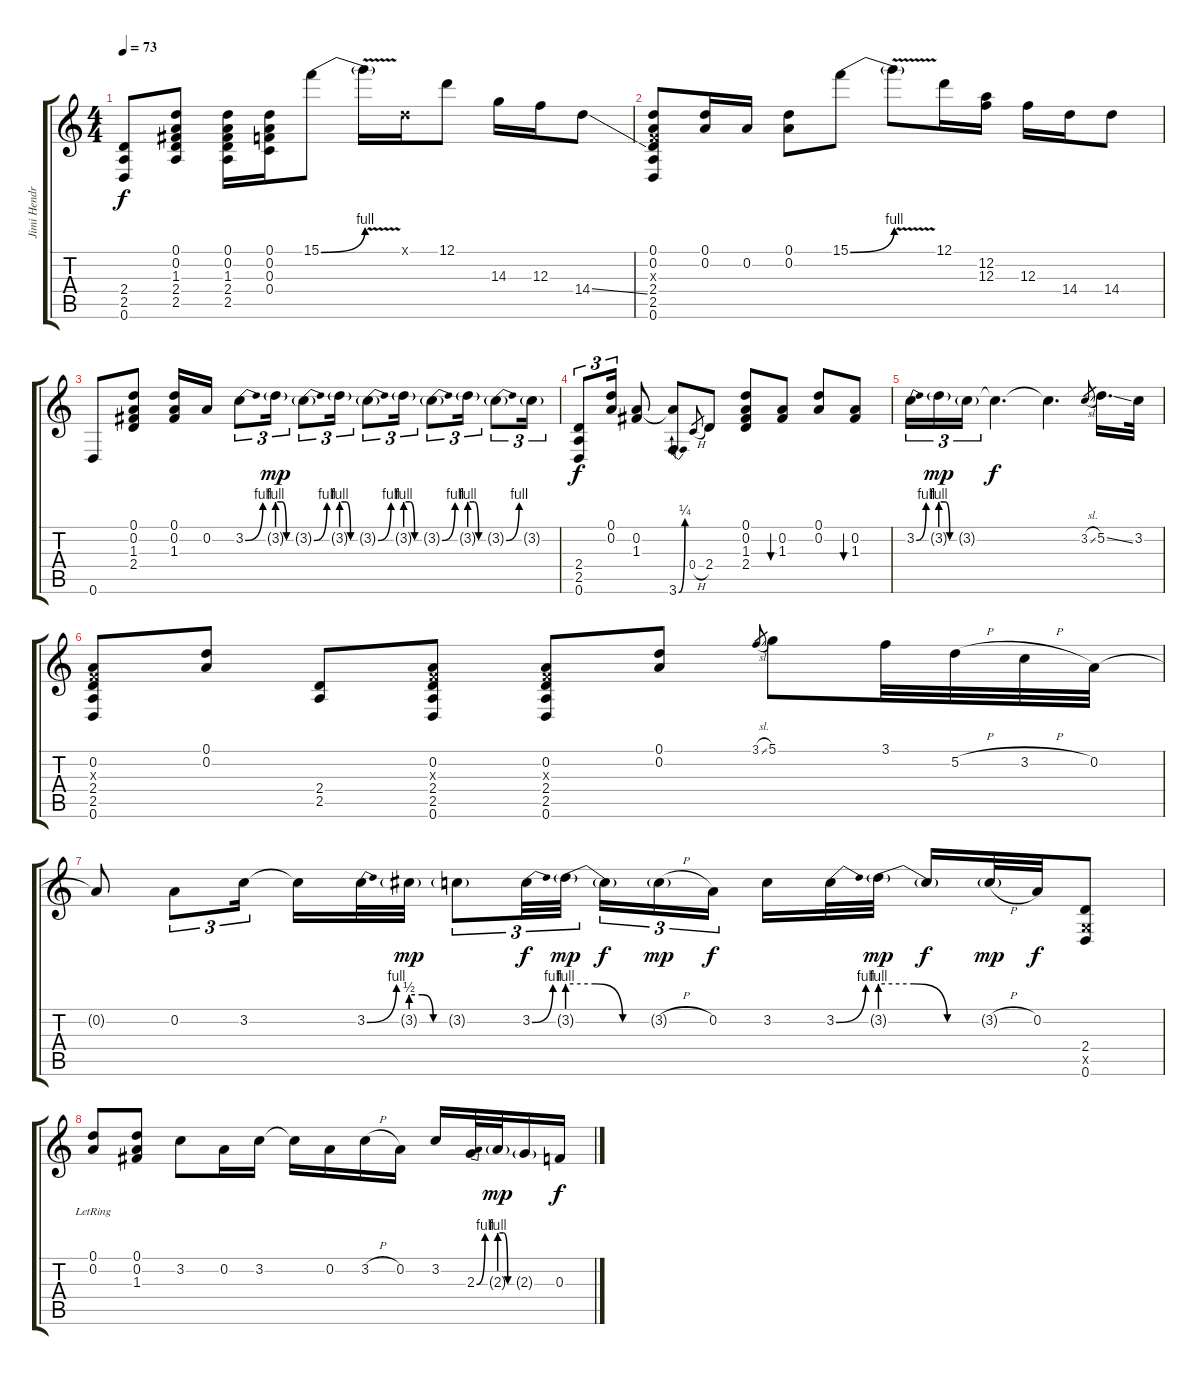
\track ("Jimi Hendrix" "Jimi Hendr") {instrument overdrivenguitar}
\staff {score tabs}
\tuning (D4 A3 F3 C3 G2 D2) {hide}
\ts (4 4)
\tempo 73
\clef g2
\ks c
(2.4 2.5 0.6).8{dy f} (0.1 0.2 1.3 2.4 2.5).8 (0.1 0.2 1.3 2.4 2.5).16 (0.1 0.2 0.3 0.4).16 15.1{be (bend 0 0 60 4)}.8 15.1{v t}.16 0.1{x}.16 12.1.8 14.3.16 12.3.16 14.4{ss}.8 |
(0.1 0.2 0.3{x} 2.4 2.5 0.6).8 (0.1 0.2).16 0.2.16 (0.1 0.2).8 15.1{be (bend 0 0 60 4)}.8 15.1{v t}.8 12.1.16 (12.2 12.3).16 12.3.16 14.4.16 14.4.8 |
0.6.8 (0.1 0.2 1.3 2.4).8 (0.1 0.2 1.3).16 0.2.16 3.2{be (bend 0 0 60 4)}.8{tu (3 2)} 3.2{be (custom 0 4 20 4 40 0 60 0) g}.16{tu (3 2) dy mp} 3.2{be (bend 0 0 60 4) g}.8{tu (3 2)} 3.2{be (custom 0 4 20 4 40 0 60 0) g}.16{tu (3 2)} 3.2{be (bend 0 0 60 4) g}.8{tu (3 2)} 3.2{be (custom 0 4 20 4 40 0 60 0) g}.16{tu (3 2)} 3.2{be (bend 0 0 60 4) g}.8{tu (3 2)} 3.2{be (custom 0 4 20 4 40 0 60 0) g}.16{tu (3 2)} 3.2{be (bend 0 0 60 4) g}.8{tu (3 2)} 3.2{g}.16{tu (3 2)} |
(2.4 2.5 0.6).8{tu (3 2) dy f} (0.1 0.2).16{tu (3 2)} (0.2 1.3).8 (0.2{t} 3.6{be (bend 0 0 60 1)}).8 0.4{h}.8{gr} 2.4.8 (0.1 0.2 1.3 2.4).8 (0.2 1.3).8{bu 60} (0.1 0.2).8 (0.2 1.3).8{bu 60} |
3.2{be (bend 0 0 60 4)}.16{tu (3 2)} 3.2{be (custom 0 4 20 4 40 0 60 0) g}.16{tu (3 2) dy mp} 3.2{g}.16{tu (3 2)} 3.2{t}.4{d dy f} 3.2{t}.4{d} 3.2{sl}.8{gr} 5.2{ss}.16{d} 3.2.32 |
(0.2 0.3{x} 2.4 2.5 0.6).8 (0.1 0.2).8 (2.4 2.5).8 (0.2 0.3{x} 2.4 2.5 0.6).8 (0.2 0.3{x} 2.4 2.5 0.6).8 (0.1 0.2).8 3.1{sl}.8{gr} 5.1.8 3.1.32 5.2{h}.32 3.2{h}.32 0.2.32 |
0.2{t}.8 0.2.8{tu (3 2)} 3.2.16{tu (3 2)} 3.2{t}.16 3.2{be (bend 0 0 60 4)}.32 3.2{be (custom 0 2 20 2 40 0 60 0) g}.32{dy mp} 3.2{g}.8{tu (3 2)} 3.2{be (bend 0 0 60 4)}.32{tu (3 2) dy f} 3.2{be (custom 0 4 20 4 40 0 60 0) g}.32{tu (3 2) dy mp} 3.2{t}.16{tu (3 2) dy f} 3.2{h g}.16{tu (3 2) dy mp} 0.2.16{tu (3 2) dy f} 3.2.16 3.2{be (bend 0 0 60 4)}.32 3.2{be (custom 0 4 20 4 40 0 60 0) g}.32{dy mp} 3.2{t}.16{dy f} 3.2{h g}.32{dy mp} 0.2.32{dy f} (2.4 0.5{x} 0.6).8 |
(0.1 0.2{lr}).8 (0.1 0.2 1.3).8 3.2.8 0.2.16 3.2.16 3.2{t}.16 0.2.16 3.2{h}.16 0.2.16 3.2.16 2.3{be (bend 0 0 60 4)}.32 2.3{be (custom 0 4 20 4 40 0 60 0) g}.32{dy mp} 2.3{g}.16 0.3.16{dy f}
